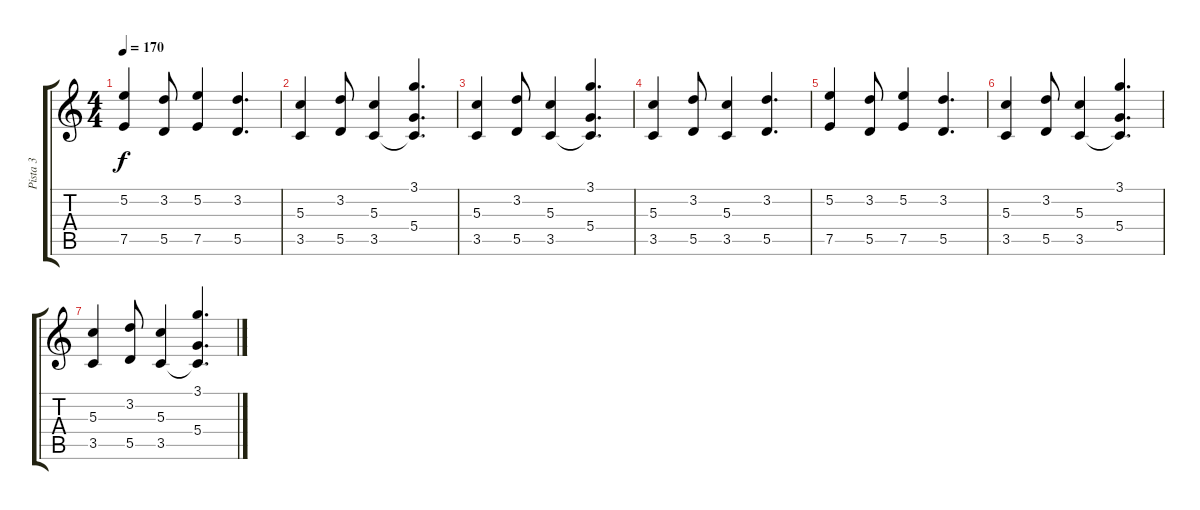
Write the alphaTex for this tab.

\track ("Pista 3" "Pista 3") {instrument electricguitarclean}
\staff {score tabs}
\tuning (E4 B3 G3 D3 A2 E2) {hide}
\ts (4 4)
\tempo 170
\clef g2
\ks c
(5.2 7.5).4{dy f} (3.2 5.5).8 (5.2 7.5).4 (3.2 5.5).4{d} |
(5.3 3.5).4 (3.2 5.5).8 (5.3 3.5).4 (3.1 5.4 3.5{t}).4{d} |
(5.3 3.5).4 (3.2 5.5).8 (5.3 3.5).4 (3.1 5.4 3.5{t}).4{d} |
(5.3 3.5).4 (3.2 5.5).8 (5.3 3.5).4 (3.2 5.5).4{d} |
(5.2 7.5).4 (3.2 5.5).8 (5.2 7.5).4 (3.2 5.5).4{d} |
(5.3 3.5).4 (3.2 5.5).8 (5.3 3.5).4 (3.1 5.4 3.5{t}).4{d} |
(5.3 3.5).4 (3.2 5.5).8 (5.3 3.5).4 (3.1 5.4 3.5{t}).4{d}
